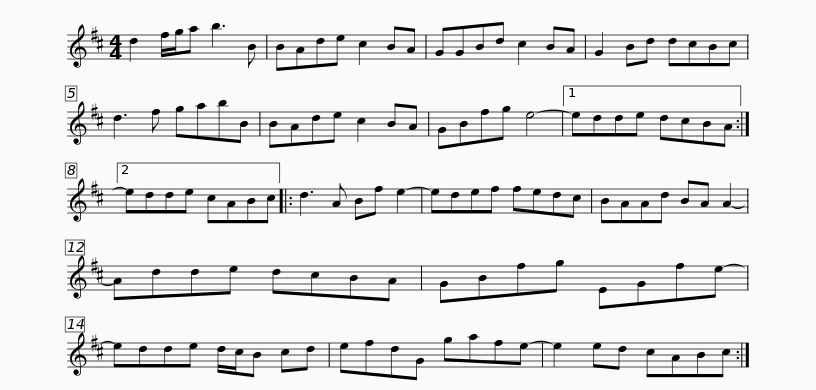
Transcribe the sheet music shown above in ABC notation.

X:1
L:1/8
M:4/4
I:linebreak $
K:D
V:1 treble
V:1
 d2 f/g/a b3 B | BAde c2 BA | GGBd c2 BA | G2 Bd dcBc | d3 f gabB | %5
 BAde c2 BA |$ GBfg e4- |1 edde dcBA :|2 edde cABc |: d3 A Bf e2- | %10
 edef fedc | BAAd BA A2- |$ Adde dcBA | GBfg EGfe- | edde d/c/B cd | %15
 efdG gafe- | e2 ed cABc :| %17
